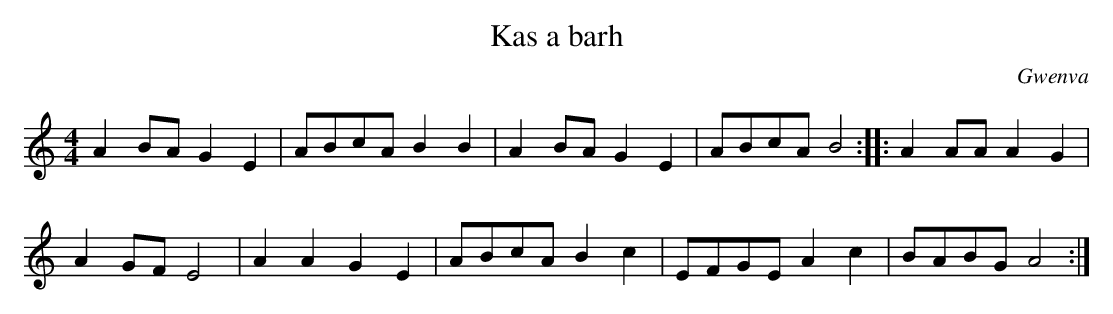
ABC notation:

X:1
T:Kas a barh
C:Gwenva
M:4/4
L:1/8
K:C
A2BA G2E2|ABcA B2B2|\
A2BA G2E2|ABcA B4:|\
|:A2AA A2G2|
A2GF E4|A2A2 G2 E2|\
ABcA B2c2|EFGE A2c2|BABG A4:|
